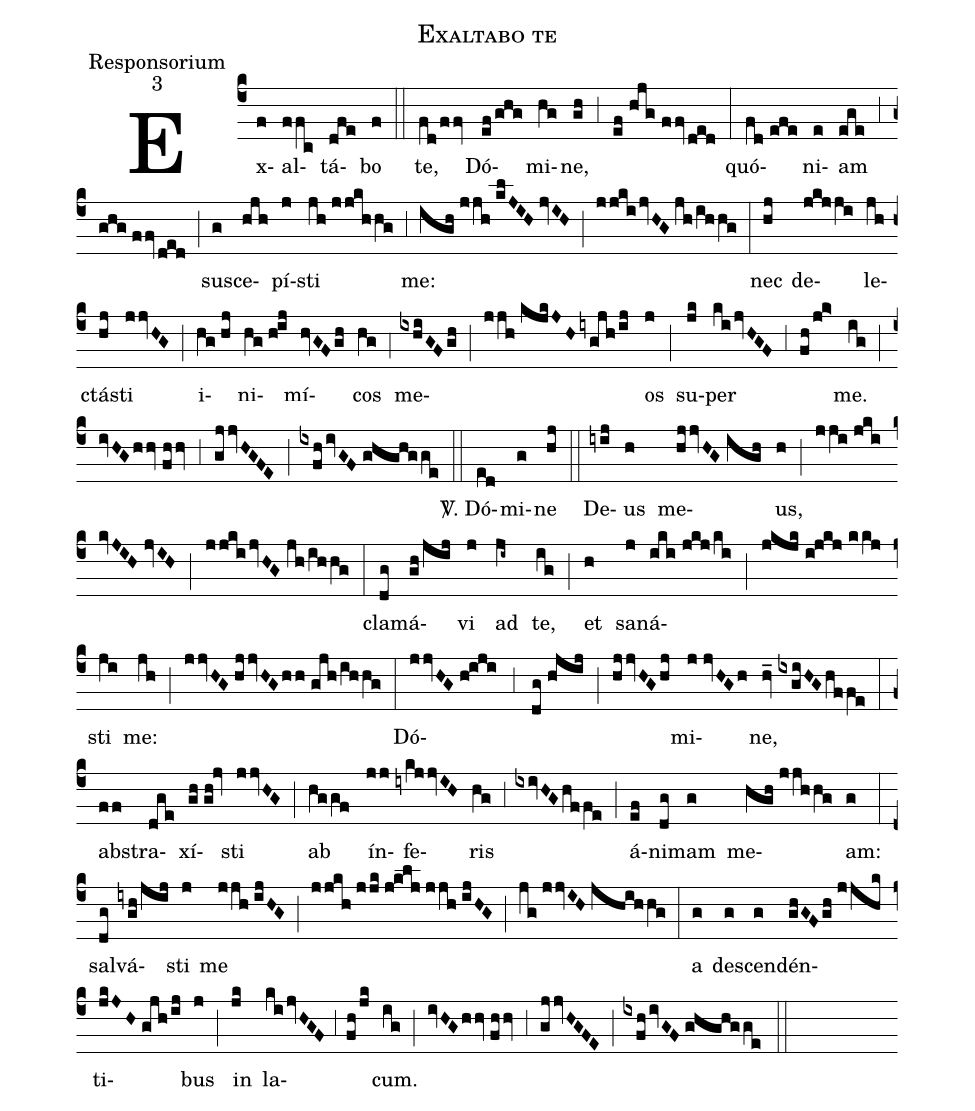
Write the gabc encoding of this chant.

name:Exaltabo te;
office-part:Responsorium;
mode:3;
%%
(c4) Ex(f)al(ffc)tá(dfe)bo(f) (::)
te,(fd/ffv) Dó(ef/ghg)mi(hg)ne,(gh) (,3) (ef//hjg//ffv/ded) (:)
quó(fd//efe)ni(e)am(ege) (,3) (ghg//ffv/ded) (;) su(g)sce(hjh)pí(j)sti(jh//jjkhhg) (,3) me:(igh//jjh//klJIH//jvIH) (;) (jjki/jvHG//jh/ihhg) (:)
nec(hj) de(jkjji)le(jh)ctá(hj)sti(jjvHG) (;) i(hg//hj)ni(hg//h!ij)mí(hvGF/gh)cos(hg) (,4) me(ixhiGFgh)(;)(jjh//kjkJH/iygjh/ij)os(j) (;) su(jk)per(ki/jvHGF) (,3) (fh/jk>) me.(ig) (;) (ivHG/hhv//fhhv) (,3) (gjjvHGFE) (;) (ixfh/ivGF//ghghgge) (::)

<sp>V/</sp>. Dó(ed)mi(g)ne(hj) (::)
De(iyij)us(h) me(hjjvHG//igh)us,(h) (;) (jji//jki//kvJIH//jvIH) (;) (jjki/jvHG//jh/ihhg) (:)
cla(dg)má(gh/jij)vi(j) ad(ji~) te,(ig) (;) et(h) sa(j)ná(iki//jkj/ki)(;)(jkjk//i!jkj//kkj)sti(ji) me:(jh) (;) (jjvHG//hjjvHG/hh//gjh/ihhg) (:)
Dó(jjvHG//h!iji,3dg//hjij)(;)(hjjvHG/hj)mi(j//jvHGh)ne,(hv_//ixgiHG/hffe) (:)
ab(ff)stra(dge)xí(gh//gh!jv)sti(jjvHG) (;) ab(hggf) ín(jj)fe(iykjjvIH)ris(hg) (,3) (ixivHG/hffe) (;) á(ef)ni(dg)mam(g) me(hgh//jjhhg)am:(g) (:)
sal(dg)vá(iygh/jij)sti(j) me(jjh//ijHG) (;) (jjkh//jjk//j!klj//jjh//ijHG) (;) (jg//jjvIH//jhihhg) (:)
a(g) de(g)scen(g)dén(ghGFgh//jjhk)ti(jkJH//gjh/ij)bus(j) (;) in(jk) la(ki/jvHGF,3fh/jk)cum.(ig) (;) (ivHG/hhv//fhhv) (,3) (gjjvHGFE) (;) (ixfh/ivGF//ghghgge) (::)
